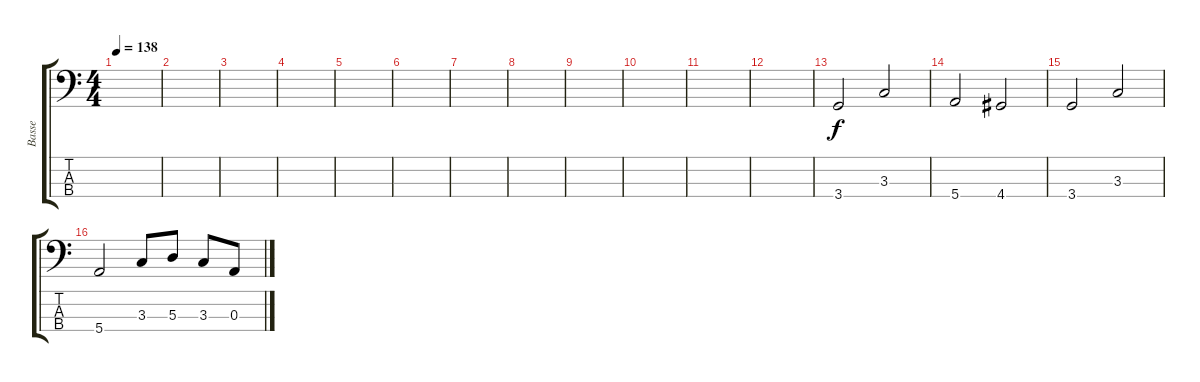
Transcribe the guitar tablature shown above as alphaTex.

\track ("Basse" "Basse") {instrument electricbassfinger}
\staff {score tabs}
\tuning (G2 D2 A1 E1) {hide}
\ts (4 4)
\tempo 138
\clef f4
\ks c
|
|
|
|
|
|
|
|
|
|
|
|
3.4.2 3.3.2 |
5.4.2 4.4.2 |
3.4.2 3.3.2 |
5.4.2 3.3.8 5.3.8 3.3.8 0.3.8
